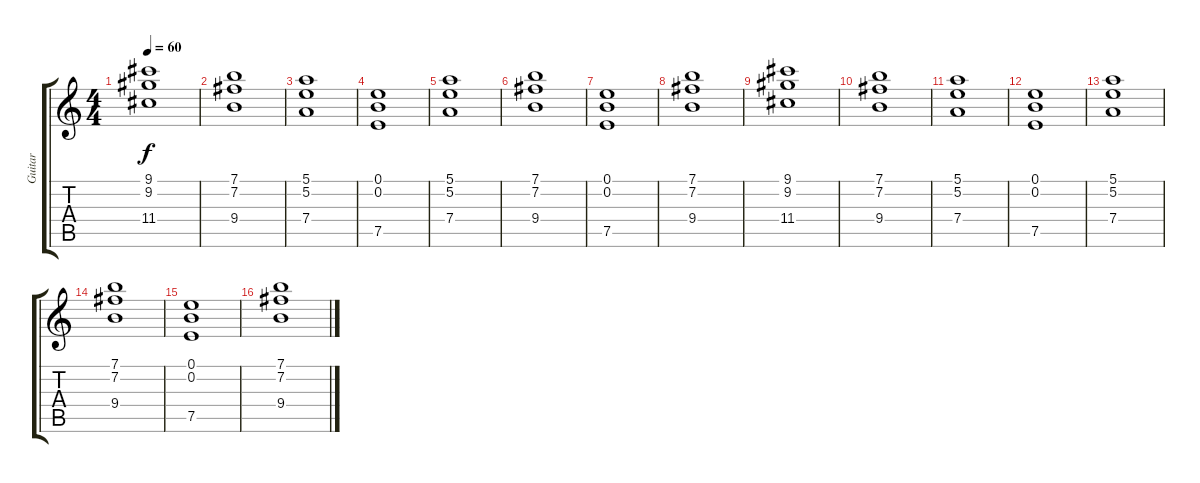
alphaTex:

\track ("Guitar" "Guitar") {instrument distortionguitar}
\staff {score tabs}
\tuning (E4 B3 G3 D3 A2 E2) {hide}
\ts (4 4)
\tempo 60
\clef g2
\ks c
(9.1 9.2 11.4).1{dy f} |
(7.1 7.2 9.4).1 |
(5.1 5.2 7.4).1 |
(0.1 0.2 7.5).1 |
(5.1 5.2 7.4).1 |
(7.1 7.2 9.4).1 |
(0.1 0.2 7.5).1 |
(7.1 7.2 9.4).1 |
(9.1 9.2 11.4).1 |
(7.1 7.2 9.4).1 |
(5.1 5.2 7.4).1 |
(0.1 0.2 7.5).1 |
(5.1 5.2 7.4).1 |
(7.1 7.2 9.4).1 |
(0.1 0.2 7.5).1 |
(7.1 7.2 9.4).1
